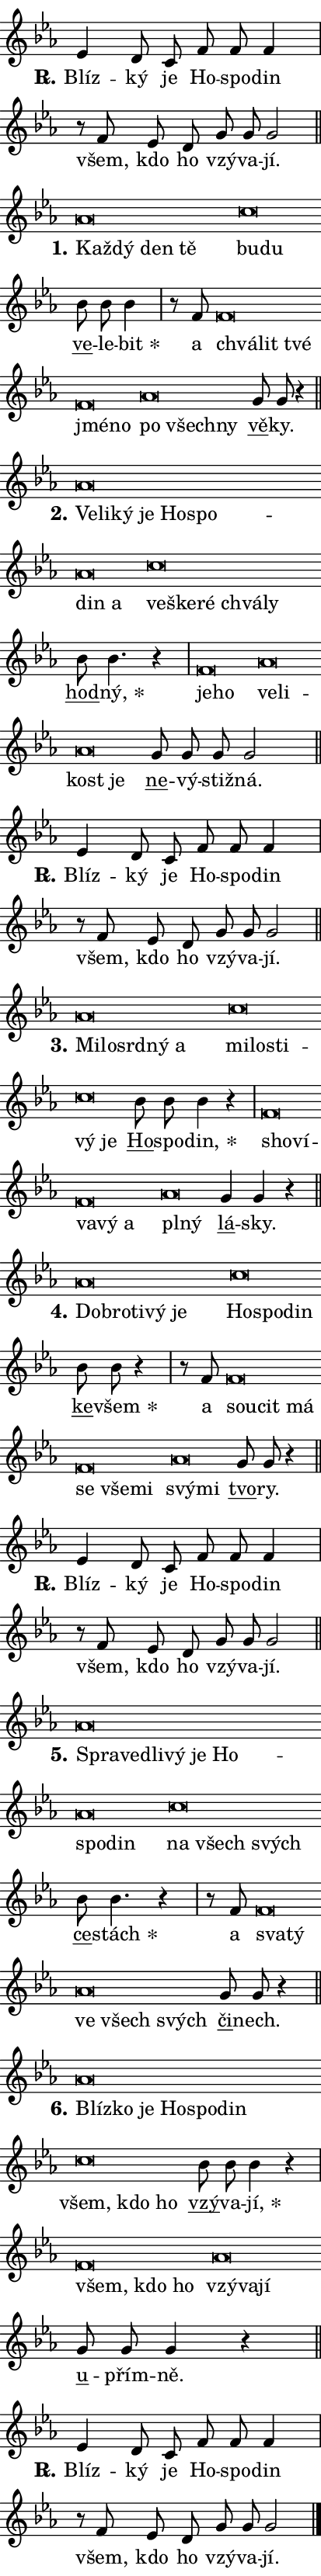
\version "2.22.1"
\header { tagline = "" }
\paper {
  indent = 0\cm
  top-margin = 0\cm
  right-margin = 0\cm
  bottom-margin = 0\cm
  left-margin = 0\cm
  paper-width = 7\cm
  page-breaking = #ly:one-page-breaking
  system-system-spacing.basic-distance = #11
  score-system-spacing.basic-distance = #11
  ragged-last = ##f
}


%% Author: Thomas Morley
%% https://lists.gnu.org/archive/html/lilypond-user/2020-05/msg00002.html
#(define (line-position grob)
"Returns position of @var[grob} in current system:
   @code{'start}, if at first time-step
   @code{'end}, if at last time-step
   @code{'middle} otherwise
"
  (let* ((col (ly:item-get-column grob))
         (ln (ly:grob-object col 'left-neighbor))
         (rn (ly:grob-object col 'right-neighbor))
         (col-to-check-left (if (ly:grob? ln) ln col))
         (col-to-check-right (if (ly:grob? rn) rn col))
         (break-dir-left
           (and
             (ly:grob-property col-to-check-left 'non-musical #f)
             (ly:item-break-dir col-to-check-left)))
         (break-dir-right
           (and
             (ly:grob-property col-to-check-right 'non-musical #f)
             (ly:item-break-dir col-to-check-right))))
        (cond ((eqv? 1 break-dir-left) 'start)
              ((eqv? -1 break-dir-right) 'end)
              (else 'middle))))

#(define (tranparent-at-line-position vctor)
  (lambda (grob)
  "Relying on @code{line-position} select the relevant enry from @var{vctor}.
Used to determine transparency,"
    (case (line-position grob)
      ((end) (not (vector-ref vctor 0)))
      ((middle) (not (vector-ref vctor 1)))
      ((start) (not (vector-ref vctor 2))))))

noteHeadBreakVisibility =
#(define-music-function (break-visibility)(vector?)
"Makes @code{NoteHead}s transparent relying on @var{break-visibility}"
#{
  \override NoteHead.transparent =
    #(tranparent-at-line-position break-visibility)
#})

#(define delete-ledgers-for-transparent-note-heads
  (lambda (grob)
    "Reads whether a @code{NoteHead} is transparent.
If so this @code{NoteHead} is removed from @code{'note-heads} from
@var{grob}, which is supposed to be @code{LedgerLineSpanner}.
As a result ledgers are not printed for this @code{NoteHead}"
    (let* ((nhds-array (ly:grob-object grob 'note-heads))
           (nhds-list
             (if (ly:grob-array? nhds-array)
                 (ly:grob-array->list nhds-array)
                 '()))
           ;; Relies on the transparent-property being done before
           ;; Staff.LedgerLineSpanner.after-line-breaking is executed.
           ;; This is fragile ...
           (to-keep
             (remove
               (lambda (nhd)
                 (ly:grob-property nhd 'transparent #f))
               nhds-list)))
      ;; TODO find a better method to iterate over grob-arrays, similiar
      ;; to filter/remove etc for lists
      ;; For now rebuilt from scratch
      (set! (ly:grob-object grob 'note-heads)  '())
      (for-each
        (lambda (nhd)
          (ly:pointer-group-interface::add-grob grob 'note-heads nhd))
        to-keep))))

hideNotes = {
  \noteHeadBreakVisibility #begin-of-line-visible
}
unHideNotes = {
  \noteHeadBreakVisibility #all-visible
}

% work-around for resetting accidentals
% https://lilypond.org/doc/v2.23/Documentation/notation/displaying-rhythms#unmetered-music
cadenzaMeasure = {
  \cadenzaOff
  \partial 1024 s1024
  \cadenzaOn
}

#(define-markup-command (accent layout props text) (markup?)
  "Underline accented syllable"
  (interpret-markup layout props
    #{\markup \override #'(offset . 4.3) \underline { #text }#}))

responsum = \markup \concat {
  "R" \hspace #-1.05 \path #0.1 #'((moveto 0 0.07) (lineto 0.9 0.8)) \hspace #0.05 "."
}

\layout {
    \context {
        \Staff
        \remove "Time_signature_engraver"
        \override LedgerLineSpanner.after-line-breaking = #delete-ledgers-for-transparent-note-heads
    }
    \context {
        \Voice {
            \override NoteHead.output-attributes = #'((class . "notehead"))
            \override Hairpin.height = #0.55
        }
    }
    \context {
        \Lyrics {
            \override StanzaNumber.output-attributes = #'((class . "stanzanumber"))
            \override LyricSpace.minimum-distance = #0.9
            \override LyricText.font-name = #"TeX Gyre Schola"
            \override LyricText.font-size = 1
            \override StanzaNumber.font-name = #"TeX Gyre Schola Bold"
            \override StanzaNumber.font-size = 1
        }
    }
}

% magnetic-lyrics.ily
%
%   written by
%     Jean Abou Samra <jean@abou-samra.fr>
%     Werner Lemberg <wl@gnu.org>
%
%   adapted by
%     Jiri Hon <jiri.hon@gmail.com>
%
% Version 2022-Apr-15

% https://www.mail-archive.com/lilypond-user@gnu.org/msg149350.html

#(define (Left_hyphen_pointer_engraver context)
   "Collect syllable-hyphen-syllable occurrences in lyrics and store
them in properties.  This engraver only looks to the left.  For
example, if the lyrics input is @code{foo -- bar}, it does the
following.

@itemize @bullet
@item
Set the @code{text} property of the @code{LyricHyphen} grob between
@q{foo} and @q{bar} to @code{foo}.

@item
Set the @code{left-hyphen} property of the @code{LyricText} grob with
text @q{foo} to the @code{LyricHyphen} grob between @q{foo} and
@q{bar}.
@end itemize

Use this auxiliary engraver in combination with the
@code{lyric-@/text::@/apply-@/magnetic-@/offset!} hook."
   (let ((hyphen #f)
         (text #f))
     (make-engraver
      (acknowledgers
       ((lyric-syllable-interface engraver grob source-engraver)
        (set! text grob)))
      (end-acknowledgers
       ((lyric-hyphen-interface engraver grob source-engraver)
        ;(when (not (grob::has-interface grob 'lyric-space-interface))
          (set! hyphen grob)));)
      ((stop-translation-timestep engraver)
       (when (and text hyphen)
         (ly:grob-set-object! text 'left-hyphen hyphen))
       (set! text #f)
       (set! hyphen #f)))))

#(define (lyric-text::apply-magnetic-offset! grob)
   "If the space between two syllables is less than the value in
property @code{LyricText@/.details@/.squash-threshold}, move the right
syllable to the left so that it gets concatenated with the left
syllable.

Use this function as a hook for
@code{LyricText@/.after-@/line-@/breaking} if the
@code{Left_@/hyphen_@/pointer_@/engraver} is active."
   (let ((hyphen (ly:grob-object grob 'left-hyphen #f)))
     (when hyphen
       (let ((left-text (ly:spanner-bound hyphen LEFT)))
         (when (grob::has-interface left-text 'lyric-syllable-interface)
           (let* ((common (ly:grob-common-refpoint grob left-text X))
                  (this-x-ext (ly:grob-extent grob common X))
                  (left-x-ext
                   (begin
                     ;; Trigger magnetism for left-text.
                     (ly:grob-property left-text 'after-line-breaking)
                     (ly:grob-extent left-text common X)))
                  ;; `delta` is the gap width between two syllables.
                  (delta (- (interval-start this-x-ext)
                            (interval-end left-x-ext)))
                  (details (ly:grob-property grob 'details))
                  (threshold (assoc-get 'squash-threshold details 0.2)))
             (when (< delta threshold)
               (let* (;; We have to manipulate the input text so that
                      ;; ligatures crossing syllable boundaries are not
                      ;; disabled.  For languages based on the Latin
                      ;; script this is essentially a beautification.
                      ;; However, for non-Western scripts it can be a
                      ;; necessity.
                      (lt (ly:grob-property left-text 'text))
                      (rt (ly:grob-property grob 'text))
                      (is-space (grob::has-interface hyphen 'lyric-space-interface))
                      (space (if is-space " " ""))
                      (space-markup (grob-interpret-markup grob " "))
                      (space-size (interval-length (ly:stencil-extent space-markup X)))
                      (extra-delta (if is-space space-size 0))
                      ;; Append new syllable.
                      (ltrt-space (if (and (string? lt) (string? rt))
                                (string-append lt space rt)
                                (make-concat-markup (list lt space rt))))
                      ;; Right-align `ltrt` to the right side.
                      (ltrt-space-markup (grob-interpret-markup
                               grob
                               (make-translate-markup
                                (cons (interval-length this-x-ext) 0)
                                (make-right-align-markup ltrt-space)))))
                 (begin
                   ;; Don't print `left-text`.
                   (ly:grob-set-property! left-text 'stencil #f)
                   ;; Set text and stencil (which holds all collected
                   ;; syllables so far) and shift it to the left.
                   (ly:grob-set-property! grob 'text ltrt-space)
                   (ly:grob-set-property! grob 'stencil ltrt-space-markup)
                   (ly:grob-translate-axis! grob (- (- delta extra-delta)) X))))))))))


#(define (lyric-hyphen::displace-bounds-first grob)
   ;; Make very sure this callback isn't triggered too early.
   (let ((left (ly:spanner-bound grob LEFT))
         (right (ly:spanner-bound grob RIGHT)))
     (ly:grob-property left 'after-line-breaking)
     (ly:grob-property right 'after-line-breaking)
     (ly:lyric-hyphen::print grob)))

squashThreshold = #0.4

\layout {
  \context {
    \Lyrics
    \consists #Left_hyphen_pointer_engraver
    \override LyricText.after-line-breaking =
      #lyric-text::apply-magnetic-offset!
    \override LyricHyphen.stencil = #lyric-hyphen::displace-bounds-first
    \override LyricText.details.squash-threshold = \squashThreshold
    \override LyricHyphen.minimum-distance = 0
    \override LyricHyphen.minimum-length = \squashThreshold
  }
}

squash = \override LyricText.details.squash-threshold = 9999
unSquash = \override LyricText.details.squash-threshold = \squashThreshold

left = \override LyricText.self-alignment-X = #LEFT
unLeft = \revert LyricText.self-alignment-X

starOffset = #(lambda (grob) 
                (let ((x_offset (ly:self-alignment-interface::aligned-on-x-parent grob)))
                  (if (= x_offset 0) 0 (+ x_offset 1.2))))

star = #(define-music-function (syllable)(string?)
"Append star separator at the end of a syllable"
#{
  \once \override LyricText.X-offset = #starOffset
  \lyricmode { \markup {
    #syllable
    \override #'((font-name . "TeX Gyre Schola Bold")) \hspace #0.2 \lower #0.65 \larger "*"
  } }
#})

starAccent = #(define-music-function (syllable)(string?)
"Append star separator at the end of a syllable and make accent"
#{
  \once \override LyricText.X-offset = #starOffset
  \lyricmode { \markup {
    \accent #syllable
    \override #'((font-name . "TeX Gyre Schola Bold")) \hspace #0.2 \lower #0.65 \larger "*"
  } }
#})

breath = #(define-music-function (syllable)(string?)
"Append breathing indicator at the end of a syllable"
#{
  \lyricmode { \markup { #syllable "+" } }
#})

optionalBreath = #(define-music-function (syllable)(string?)
"Append optional breathing indicator at the end of a syllable"
#{
  \lyricmode { \markup { #syllable "(+)" } }
#})


\score {
    <<
        \new Voice = "melody" { \cadenzaOn \key es \major \relative { es'4 d8 c f f f4 \cadenzaMeasure \bar "|" r8 f es d \bar "" g g g2 \cadenzaMeasure \bar "||" \break }
\relative { as'\breve*1/16 \hideNotes \breve*1/16 \bar "" \breve*1/16 \breve*1/16 \bar "" \unHideNotes c\breve*1/16 \hideNotes \breve*1/16 \bar "" \unHideNotes \bar "" bes8 bes bes4 \cadenzaMeasure \bar "|" r8 f8 f\breve*1/16 \hideNotes \breve*1/16 \bar "" \breve*1/16 \bar "" \breve*1/16 \breve*1/16 \bar "" \unHideNotes as\breve*1/16 \hideNotes \breve*1/16 \breve*1/16 \bar "" \unHideNotes \bar "" g8 g r4 \cadenzaMeasure \bar "||" \break }
\relative { as'\breve*1/16 \hideNotes \breve*1/16 \bar "" \breve*1/16 \bar "" \breve*1/16 \bar "" \breve*1/16 \bar "" \breve*1/16 \bar "" \breve*1/16 \breve*1/16 \bar "" \unHideNotes c\breve*1/16 \hideNotes \breve*1/16 \bar "" \breve*1/16 \bar "" \breve*1/16 \breve*1/16 \bar "" \unHideNotes \bar "" bes8 bes4. r4 \cadenzaMeasure \bar "|" f\breve*1/16 \hideNotes \breve*1/16 \bar "" \unHideNotes as\breve*1/16 \hideNotes \breve*1/16 \bar "" \breve*1/16 \breve*1/16 \bar "" \unHideNotes \bar "" g8 g g g2 \cadenzaMeasure \bar "||" \break }
\relative { es'4 d8 c f f f4 \cadenzaMeasure \bar "|" r8 f es d \bar "" g g g2 \cadenzaMeasure \bar "||" \break }
\relative { as'\breve*1/16 \hideNotes \breve*1/16 \bar "" \breve*1/16 \bar "" \breve*1/16 \breve*1/16 \bar "" \unHideNotes c\breve*1/16 \hideNotes \breve*1/16 \bar "" \breve*1/16 \bar "" \breve*1/16 \breve*1/16 \bar "" \unHideNotes \bar "" bes8 bes bes4 r \cadenzaMeasure \bar "|" f\breve*1/16 \hideNotes \breve*1/16 \bar "" \breve*1/16 \bar "" \breve*1/16 \breve*1/16 \bar "" \unHideNotes as\breve*1/16 \hideNotes \breve*1/16 \bar "" \unHideNotes \bar "" g4 g r \cadenzaMeasure \bar "||" \break }
\relative { as'\breve*1/16 \hideNotes \breve*1/16 \bar "" \breve*1/16 \bar "" \breve*1/16 \breve*1/16 \bar "" \unHideNotes c\breve*1/16 \hideNotes \breve*1/16 \breve*1/16 \bar "" \unHideNotes \bar "" bes8 bes r4 \cadenzaMeasure \bar "|" r8 f8 f\breve*1/16 \hideNotes \breve*1/16 \bar "" \breve*1/16 \bar "" \breve*1/16 \bar "" \breve*1/16 \breve*1/16 \bar "" \unHideNotes as\breve*1/16 \hideNotes \breve*1/16 \bar "" \unHideNotes \bar "" g8 g r4 \cadenzaMeasure \bar "||" \break }
\relative { es'4 d8 c f f f4 \cadenzaMeasure \bar "|" r8 f es d \bar "" g g g2 \cadenzaMeasure \bar "||" \break }
\relative { as'\breve*1/16 \hideNotes \breve*1/16 \bar "" \breve*1/16 \bar "" \breve*1/16 \bar "" \breve*1/16 \bar "" \breve*1/16 \bar "" \breve*1/16 \breve*1/16 \bar "" \unHideNotes c\breve*1/16 \hideNotes \breve*1/16 \breve*1/16 \bar "" \unHideNotes \bar "" bes8 bes4. r4 \cadenzaMeasure \bar "|" r8 f8 f\breve*1/16 \hideNotes \breve*1/16 \bar "" \unHideNotes as\breve*1/16 \hideNotes \breve*1/16 \breve*1/16 \bar "" \unHideNotes \bar "" g8 g r4 \cadenzaMeasure \bar "||" \break }
\relative { as'\breve*1/16 \hideNotes \breve*1/16 \bar "" \breve*1/16 \bar "" \breve*1/16 \bar "" \breve*1/16 \breve*1/16 \bar "" \unHideNotes c\breve*1/16 \hideNotes \breve*1/16 \breve*1/16 \bar "" \unHideNotes \bar "" bes8 bes bes4 r \cadenzaMeasure \bar "|" f\breve*1/16 \hideNotes \breve*1/16 \breve*1/16 \bar "" \unHideNotes as\breve*1/16 \hideNotes \breve*1/16 \breve*1/16 \bar "" \unHideNotes \bar "" g8 g g4 r \cadenzaMeasure \bar "||" \break }
\relative { es'4 d8 c f f f4 \cadenzaMeasure \bar "|" r8 f es d \bar "" g g g2 \cadenzaMeasure \bar "||" \break } \bar "|." }
        \new Lyrics \lyricsto "melody" { \lyricmode { \set stanza = \responsum
Blíz -- ký je Ho -- spo -- din všem, kdo ho vzý -- va -- jí.
\set stanza = "1."
\left Kaž -- \squash dý den tě \left \unLeft \unSquash bu -- \squash du \unLeft \unSquash \markup \accent ve -- le -- \star bit a \left chvá -- \squash lit tvé jmé -- no \left \unLeft \unSquash po \squash všech -- ny \unLeft \unSquash \markup \accent vě -- ky.
\set stanza = "2."
\left Ve -- \squash li -- ký je Ho -- spo -- din a \left \unLeft \unSquash ve -- \squash ške -- ré chvá -- ly \unLeft \unSquash \markup \accent hod -- \star ný, \left je -- \squash ho \left \unLeft \unSquash ve -- \squash li -- kost je \unLeft \unSquash \markup \accent ne -- vý -- stiž -- ná.
\set stanza = \responsum
Blíz -- ký je Ho -- spo -- din všem, kdo ho vzý -- va -- jí.
\set stanza = "3."
\left Mi -- \squash lo -- srd -- ný a \left \unLeft \unSquash mi -- \squash lo -- sti -- vý je \unLeft \unSquash \markup \accent Ho -- spo -- \star din, \left sho -- \squash ví -- va -- vý a \left \unLeft \unSquash pl -- \squash ný \unLeft \unSquash \markup \accent lá -- sky.
\set stanza = "4."
\left Dob -- \squash ro -- ti -- vý je \left \unLeft \unSquash Ho -- \squash spo -- din \unLeft \unSquash \markup \accent ke -- \star všem a \left sou -- \squash cit má se vše -- mi \left \unLeft \unSquash svý -- \squash mi \unLeft \unSquash \markup \accent tvo -- ry.
\set stanza = \responsum
Blíz -- ký je Ho -- spo -- din všem, kdo ho vzý -- va -- jí.
\set stanza = "5."
\left Spra -- \squash ve -- dli -- vý je Ho -- spo -- din \left \unLeft \unSquash na \squash všech svých \unLeft \unSquash \markup \accent ce -- \star stách a \left sva -- \squash tý \left \unLeft \unSquash ve \squash všech svých \unLeft \unSquash \markup \accent či -- nech.
\set stanza = "6."
\left Blíz -- \squash ko je Ho -- spo -- din \left \unLeft \unSquash všem, \squash kdo ho \unLeft \unSquash \markup \accent vzý -- va -- \star jí, \left všem, \squash kdo ho \left \unLeft \unSquash vzý -- \squash va -- jí \unLeft \unSquash \markup \accent u -- přím -- ně.
\set stanza = \responsum
Blíz -- ký je Ho -- spo -- din všem, kdo ho vzý -- va -- jí. } }
    >>
    \layout {}
}
